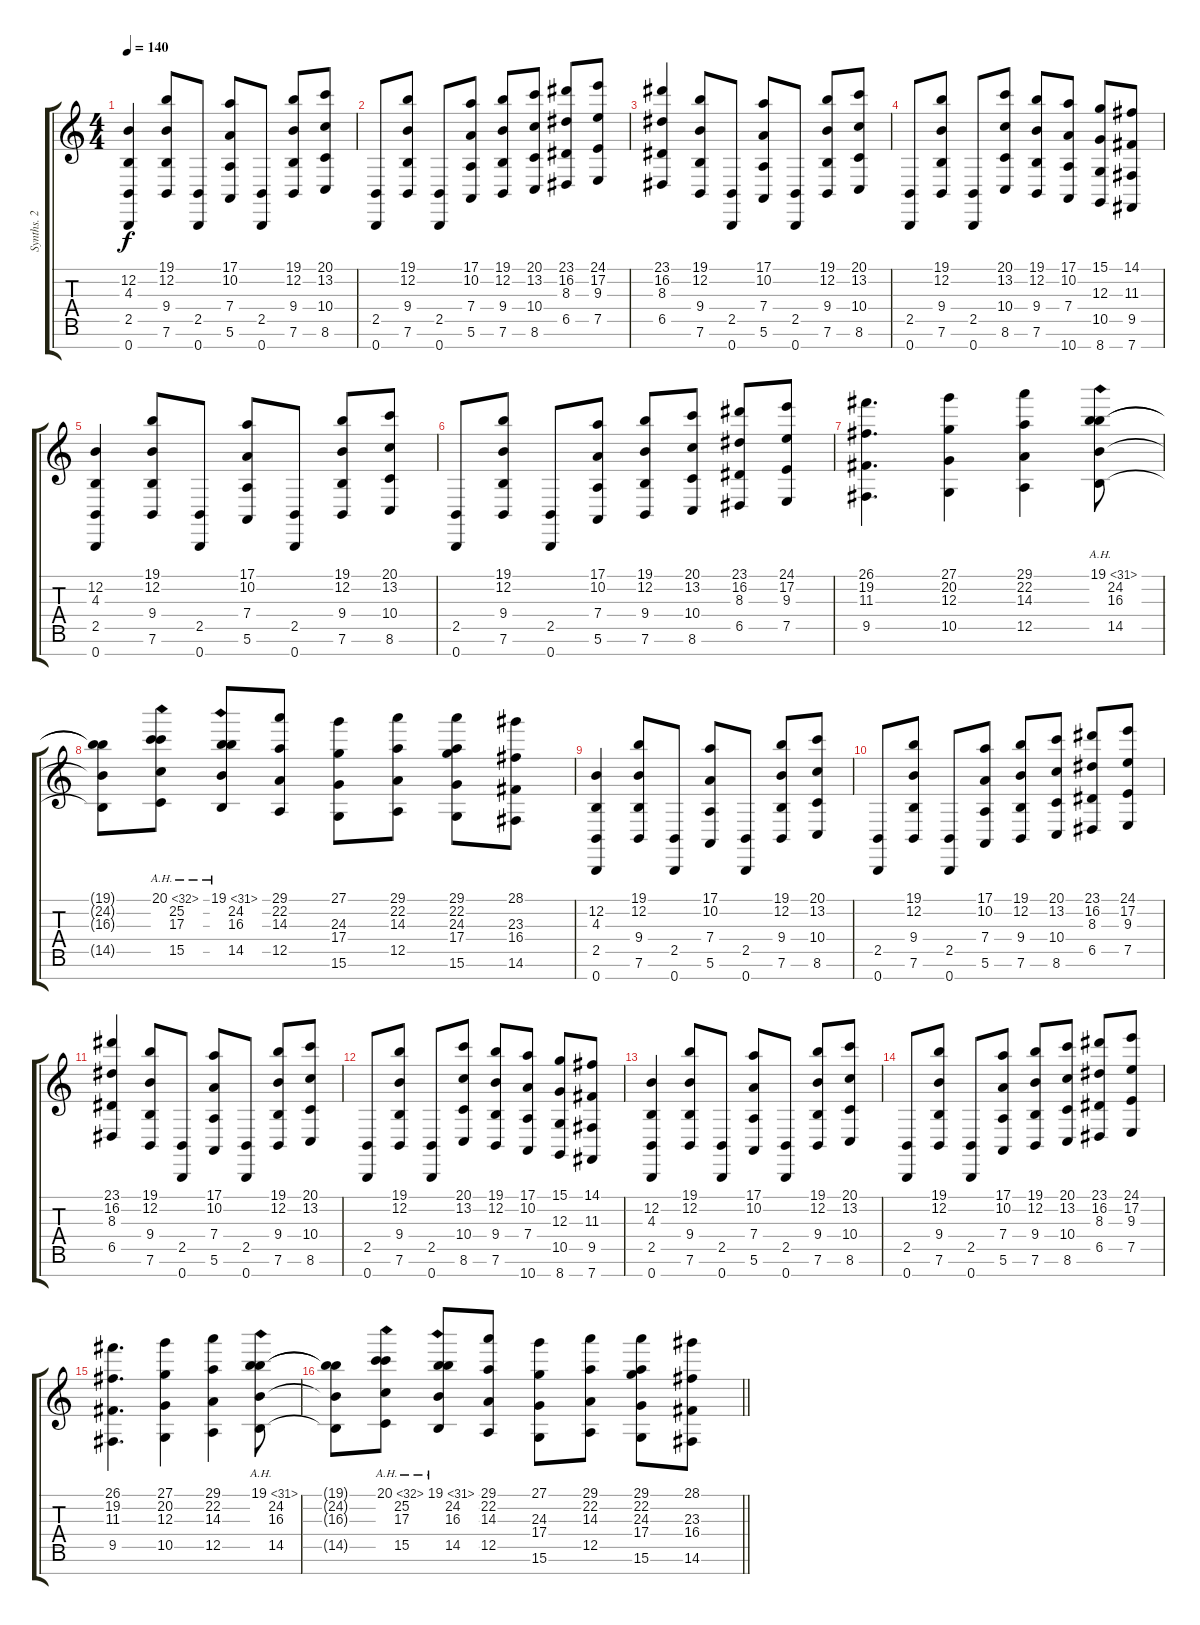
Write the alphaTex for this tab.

\track ("Synths. 2" "Synths. 2") {instrument synthstrings1}
\staff {score tabs}
\tuning (E4 B3 G3 D3 A2 E2 B1) {hide}
\ts (4 4)
\tempo 140
\clef g2
\ks c
(12.2 4.3 2.5 0.7).4{dy f} (19.1 12.2 9.4 7.6).8 (2.5 0.7).8 (17.1 10.2 7.4 5.6).8 (2.5 0.7).8 (19.1 12.2 9.4 7.6).8 (20.1 13.2 10.4 8.6).8 |
(2.5 0.7).8 (19.1 12.2 9.4 7.6).8 (2.5 0.7).8 (17.1 10.2 7.4 5.6).8 (19.1 12.2 9.4 7.6).8 (20.1 13.2 10.4 8.6).8 (23.1 16.2 8.3 6.5).8 (24.1 17.2 9.3 7.5).8 |
(23.1 16.2 8.3 6.5).4 (19.1 12.2 9.4 7.6).8 (2.5 0.7).8 (17.1 10.2 7.4 5.6).8 (2.5 0.7).8 (19.1 12.2 9.4 7.6).8 (20.1 13.2 10.4 8.6).8 |
(2.5 0.7).8 (19.1 12.2 9.4 7.6).8 (2.5 0.7).8 (20.1 13.2 10.4 8.6).8 (19.1 12.2 9.4 7.6).8 (17.1 10.2 7.4 10.7).8 (15.1 12.3 10.5 8.7).8 (14.1 11.3 9.5 7.7).8 |
(12.2 4.3 2.5 0.7).4 (19.1 12.2 9.4 7.6).8 (2.5 0.7).8 (17.1 10.2 7.4 5.6).8 (2.5 0.7).8 (19.1 12.2 9.4 7.6).8 (20.1 13.2 10.4 8.6).8 |
(2.5 0.7).8 (19.1 12.2 9.4 7.6).8 (2.5 0.7).8 (17.1 10.2 7.4 5.6).8 (19.1 12.2 9.4 7.6).8 (20.1 13.2 10.4 8.6).8 (23.1 16.2 8.3 6.5).8 (24.1 17.2 9.3 7.5).8 |
(26.1 19.2 11.3 9.5).4{d} (27.1 20.2 12.3 10.5).4 (29.1 22.2 14.3 12.5).4 (19.1{ah 12} 24.2 16.3 14.5).8 |
(19.1{t} 24.2{t} 16.3{t} 14.5{t}).8 (20.1{ah 12} 25.2 17.3 15.5).8 (19.1{ah 12} 24.2 16.3 14.5).8 (29.1 22.2 14.3 12.5).8 (27.1 24.3 17.4 15.6).8 (29.1 22.2 14.3 12.5).8 (29.1 22.2 24.3 17.4 15.6).8 (28.1 23.3 16.4 14.6).8 |
(12.2 4.3 2.5 0.7).4 (19.1 12.2 9.4 7.6).8 (2.5 0.7).8 (17.1 10.2 7.4 5.6).8 (2.5 0.7).8 (19.1 12.2 9.4 7.6).8 (20.1 13.2 10.4 8.6).8 |
(2.5 0.7).8 (19.1 12.2 9.4 7.6).8 (2.5 0.7).8 (17.1 10.2 7.4 5.6).8 (19.1 12.2 9.4 7.6).8 (20.1 13.2 10.4 8.6).8 (23.1 16.2 8.3 6.5).8 (24.1 17.2 9.3 7.5).8 |
(23.1 16.2 8.3 6.5).4 (19.1 12.2 9.4 7.6).8 (2.5 0.7).8 (17.1 10.2 7.4 5.6).8 (2.5 0.7).8 (19.1 12.2 9.4 7.6).8 (20.1 13.2 10.4 8.6).8 |
(2.5 0.7).8 (19.1 12.2 9.4 7.6).8 (2.5 0.7).8 (20.1 13.2 10.4 8.6).8 (19.1 12.2 9.4 7.6).8 (17.1 10.2 7.4 10.7).8 (15.1 12.3 10.5 8.7).8 (14.1 11.3 9.5 7.7).8 |
(12.2 4.3 2.5 0.7).4 (19.1 12.2 9.4 7.6).8 (2.5 0.7).8 (17.1 10.2 7.4 5.6).8 (2.5 0.7).8 (19.1 12.2 9.4 7.6).8 (20.1 13.2 10.4 8.6).8 |
(2.5 0.7).8 (19.1 12.2 9.4 7.6).8 (2.5 0.7).8 (17.1 10.2 7.4 5.6).8 (19.1 12.2 9.4 7.6).8 (20.1 13.2 10.4 8.6).8 (23.1 16.2 8.3 6.5).8 (24.1 17.2 9.3 7.5).8 |
(26.1 19.2 11.3 9.5).4{d} (27.1 20.2 12.3 10.5).4 (29.1 22.2 14.3 12.5).4 (19.1{ah 12} 24.2 16.3 14.5).8 |
\barLineRight lightlight
(19.1{t} 24.2{t} 16.3{t} 14.5{t}).8 (20.1{ah 12} 25.2 17.3 15.5).8 (19.1{ah 12} 24.2 16.3 14.5).8 (29.1 22.2 14.3 12.5).8 (27.1 24.3 17.4 15.6).8 (29.1 22.2 14.3 12.5).8 (29.1 22.2 24.3 17.4 15.6).8 (28.1 23.3 16.4 14.6).8
